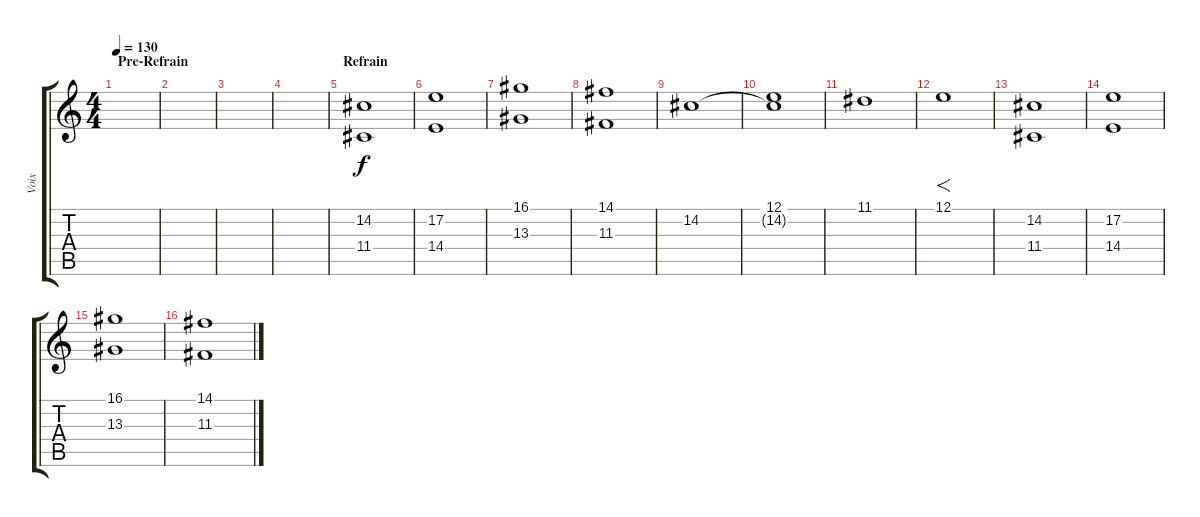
\track ("Voix" "Voix") {instrument pad7halo}
\staff {score tabs}
\tuning (E4 B3 G3 D3 A2 E2) {hide}
\ts (4 4)
\section ("" "Pre-Refrain")
\tempo 130
\clef g2
\ks c
|
|
|
|
\section ("" "Refrain")
(14.2 11.4).1 |
(17.2 14.4).1 |
(16.1 13.3).1 |
(14.1 11.3).1 |
14.2.1 |
(12.1 14.2{t}).1 |
11.1.1 |
12.1.1{f} |
(14.2 11.4).1 |
(17.2 14.4).1 |
(16.1 13.3).1 |
(14.1 11.3).1
